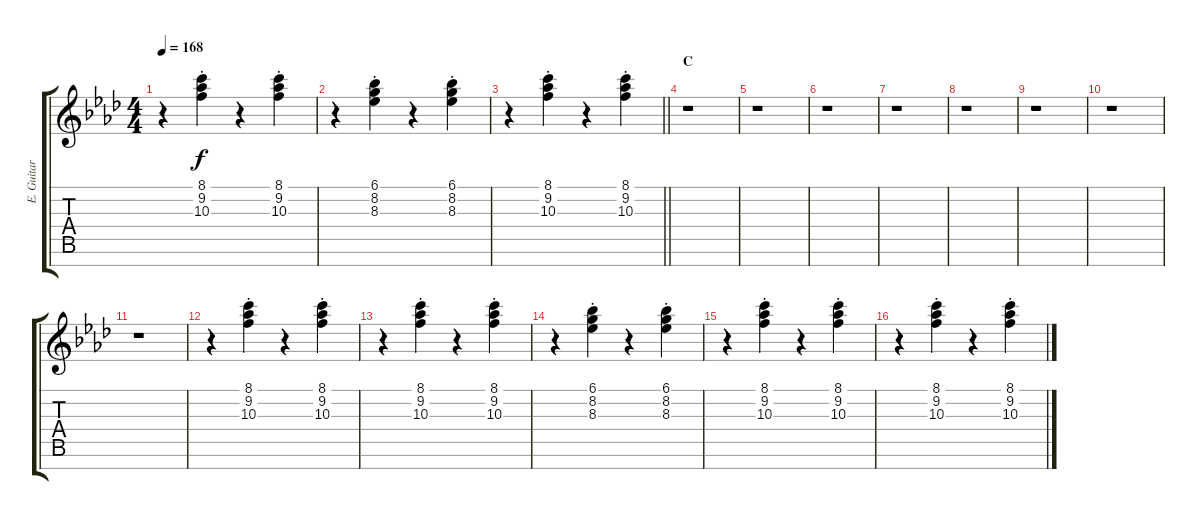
\track ("E. Guitar III" "E. Guitar ") {instrument overdrivenguitar}
\staff {score tabs}
\tuning (E4 B3 G3 D3 A2 E2 B1) {hide}
\ts (4 4)
\tempo 168
\clef g2
\ks ab
r.4{dy f} (8.1{st} 9.2{st} 10.3{st}).4 r.4 (8.1{st} 9.2{st} 10.3{st}).4 |
r.4 (6.1{st} 8.2{st} 8.3{st}).4 r.4 (6.1{st} 8.2{st} 8.3{st}).4 |
\barLineRight lightlight
r.4 (8.1{st} 9.2{st} 10.3{st}).4 r.4 (8.1{st} 9.2{st} 10.3{st}).4 |
\section ("" "C")
r.1 |
r.1 |
r.1 |
r.1 |
r.1 |
r.1 |
r.1 |
r.1 |
r.4 (8.1{st} 9.2{st} 10.3{st}).4 r.4 (8.1{st} 9.2{st} 10.3{st}).4 |
r.4 (8.1{st} 9.2{st} 10.3{st}).4 r.4 (8.1{st} 9.2{st} 10.3{st}).4 |
r.4 (6.1{st} 8.2{st} 8.3{st}).4 r.4 (6.1{st} 8.2{st} 8.3{st}).4 |
r.4 (8.1{st} 9.2{st} 10.3{st}).4 r.4 (8.1{st} 9.2{st} 10.3{st}).4 |
r.4 (8.1{st} 9.2{st} 10.3{st}).4 r.4 (8.1{st} 9.2{st} 10.3{st}).4
